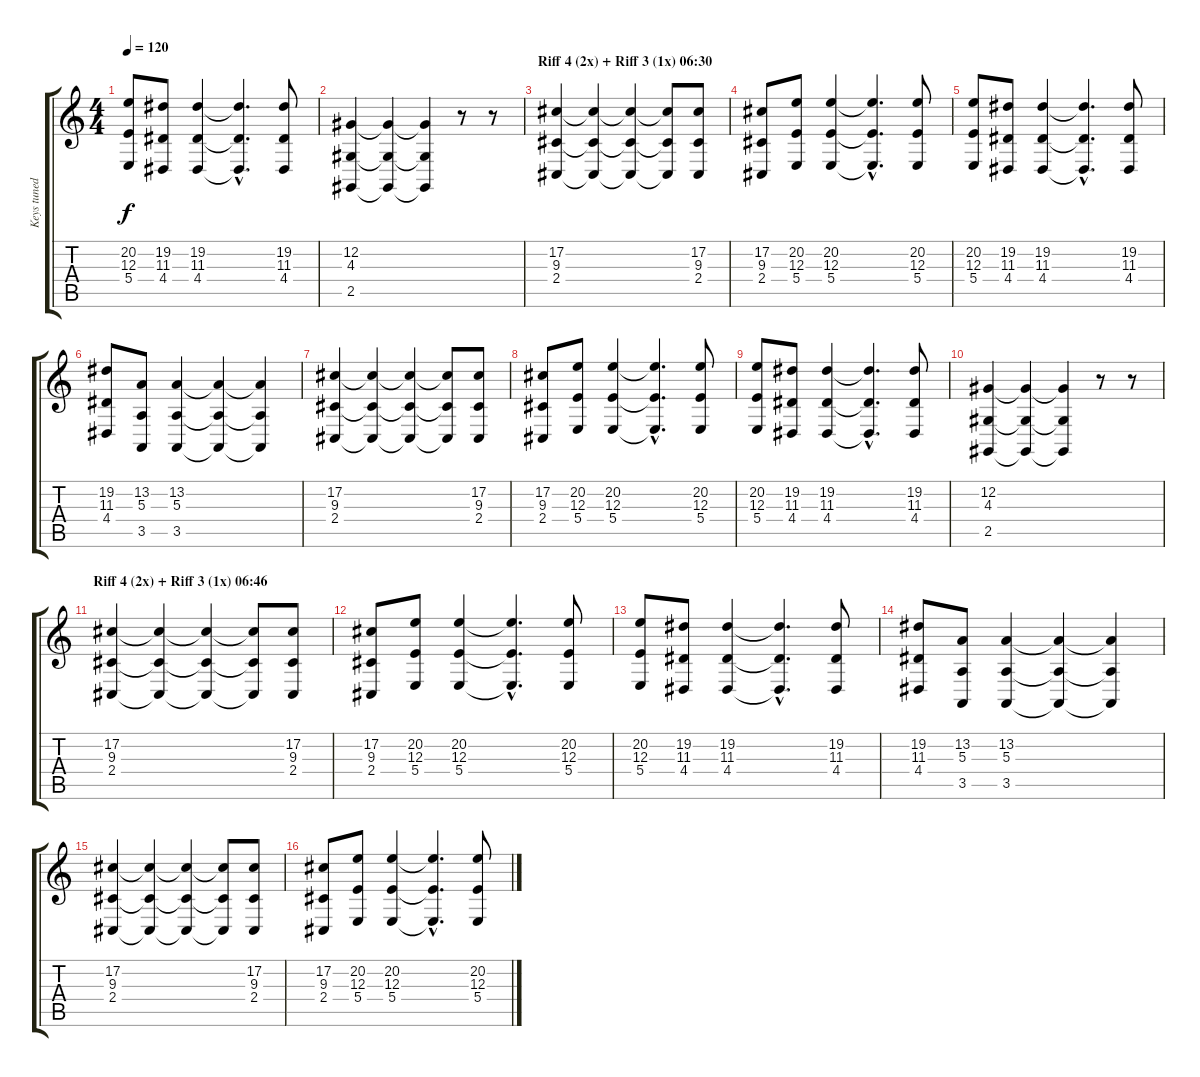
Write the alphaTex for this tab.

\track ("Keys tuned to C#" "Keys tuned") {instrument stringensemble1}
\staff {score tabs}
\tuning (Db4 Ab3 E3 B2 Gb2 Db2) {hide}
\ts (4 4)
\tempo 120
\clef g2
\ks c
(20.2 12.3 5.4).8{dy f} (19.2 11.3 4.4).8 (19.2 11.3 4.4).4 (19.2{hac t} 11.3{hac t} 4.4{hac t}).4{d} (19.2 11.3 4.4).8 |
(12.2 4.3 2.5).4 (12.2{t} 4.3{t} 2.5{t}).4 (12.2{t} 4.3{t} 2.5{t}).4 r.8 r.8 |
\section ("" "Riff 4 (2x) + Riff 3 (1x) 06:30")
(17.2 9.3 2.4).4 (17.2{t} 9.3{t} 2.4{t}).4 (17.2{t} 9.3{t} 2.4{t}).4 (17.2{t} 9.3{t} 2.4{t}).8 (17.2 9.3 2.4).8 |
(17.2 9.3 2.4).8 (20.2 12.3 5.4).8 (20.2 12.3 5.4).4 (20.2{hac t} 12.3{hac t} 5.4{hac t}).4{d} (20.2 12.3 5.4).8 |
(20.2 12.3 5.4).8 (19.2 11.3 4.4).8 (19.2 11.3 4.4).4 (19.2{hac t} 11.3{hac t} 4.4{hac t}).4{d} (19.2 11.3 4.4).8 |
(19.2 11.3 4.4).8 (13.2 5.3 3.5).8 (13.2 5.3 3.5).4 (13.2{t} 5.3{t} 3.5{t}).4 (13.2{t} 5.3{t} 3.5{t}).4 |
(17.2 9.3 2.4).4 (17.2{t} 9.3{t} 2.4{t}).4 (17.2{t} 9.3{t} 2.4{t}).4 (17.2{t} 9.3{t} 2.4{t}).8 (17.2 9.3 2.4).8 |
(17.2 9.3 2.4).8 (20.2 12.3 5.4).8 (20.2 12.3 5.4).4 (20.2{hac t} 12.3{hac t} 5.4{hac t}).4{d} (20.2 12.3 5.4).8 |
(20.2 12.3 5.4).8 (19.2 11.3 4.4).8 (19.2 11.3 4.4).4 (19.2{hac t} 11.3{hac t} 4.4{hac t}).4{d} (19.2 11.3 4.4).8 |
(12.2 4.3 2.5).4 (12.2{t} 4.3{t} 2.5{t}).4 (12.2{t} 4.3{t} 2.5{t}).4 r.8 r.8 |
\section ("" "Riff 4 (2x) + Riff 3 (1x) 06:46")
(17.2 9.3 2.4).4 (17.2{t} 9.3{t} 2.4{t}).4 (17.2{t} 9.3{t} 2.4{t}).4 (17.2{t} 9.3{t} 2.4{t}).8 (17.2 9.3 2.4).8 |
(17.2 9.3 2.4).8 (20.2 12.3 5.4).8 (20.2 12.3 5.4).4 (20.2{hac t} 12.3{hac t} 5.4{hac t}).4{d} (20.2 12.3 5.4).8 |
(20.2 12.3 5.4).8 (19.2 11.3 4.4).8 (19.2 11.3 4.4).4 (19.2{hac t} 11.3{hac t} 4.4{hac t}).4{d} (19.2 11.3 4.4).8 |
(19.2 11.3 4.4).8 (13.2 5.3 3.5).8 (13.2 5.3 3.5).4 (13.2{t} 5.3{t} 3.5{t}).4 (13.2{t} 5.3{t} 3.5{t}).4 |
(17.2 9.3 2.4).4 (17.2{t} 9.3{t} 2.4{t}).4 (17.2{t} 9.3{t} 2.4{t}).4 (17.2{t} 9.3{t} 2.4{t}).8 (17.2 9.3 2.4).8 |
(17.2 9.3 2.4).8 (20.2 12.3 5.4).8 (20.2 12.3 5.4).4 (20.2{hac t} 12.3{hac t} 5.4{hac t}).4{d} (20.2 12.3 5.4).8
